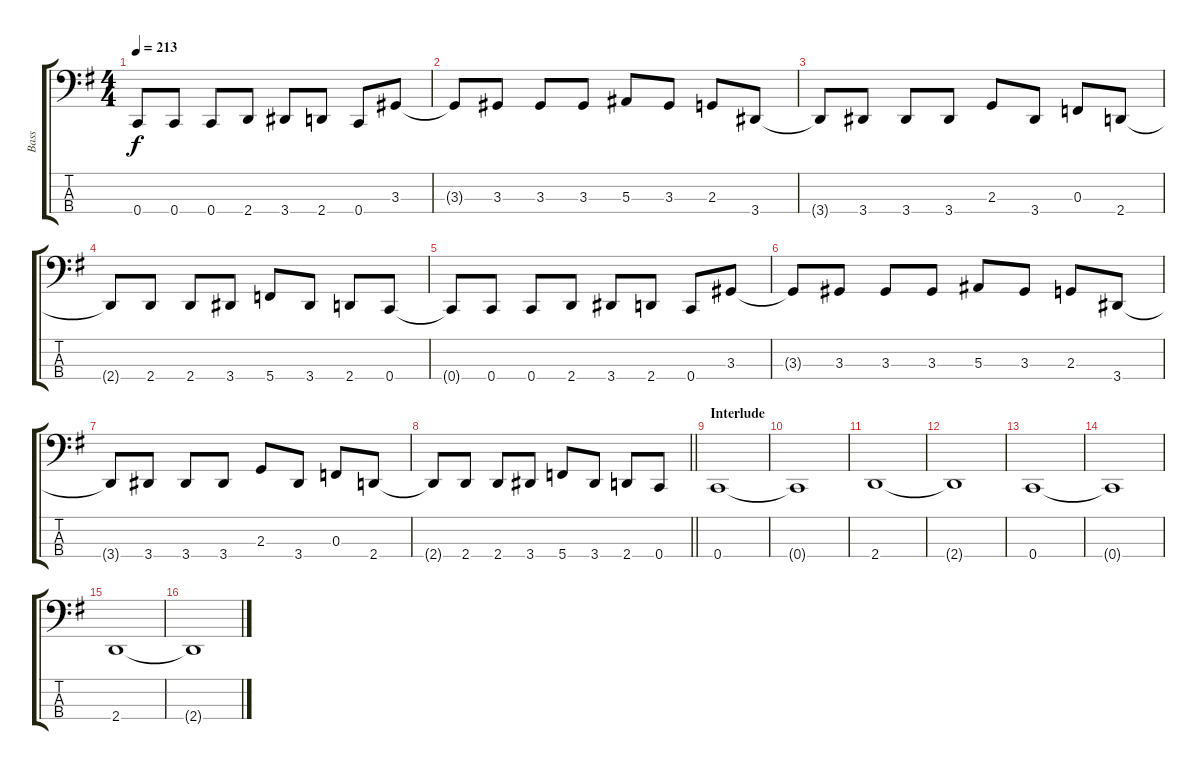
\track ("Bass" "Bass") {instrument electricbassfinger}
\staff {score tabs}
\tuning (Eb2 Bb1 F1 C1) {hide}
\ts (4 4)
\tempo 213
\clef f4
\ks eminor
0.4{t}.8{dy f} 0.4.8 0.4.8 2.4.8 3.4.8 2.4.8 0.4.8 3.3.8 |
3.3{t}.8 3.3.8 3.3.8 3.3.8 5.3.8 3.3.8 2.3.8 3.4.8 |
3.4{t}.8 3.4.8 3.4.8 3.4.8 2.3.8 3.4.8 0.3.8 2.4.8 |
2.4{t}.8 2.4.8 2.4.8 3.4.8 5.4.8 3.4.8 2.4.8 0.4.8 |
0.4{t}.8 0.4.8 0.4.8 2.4.8 3.4.8 2.4.8 0.4.8 3.3.8 |
3.3{t}.8 3.3.8 3.3.8 3.3.8 5.3.8 3.3.8 2.3.8 3.4.8 |
3.4{t}.8 3.4.8 3.4.8 3.4.8 2.3.8 3.4.8 0.3.8 2.4.8 |
\barLineRight lightlight
2.4{t}.8 2.4.8 2.4.8 3.4.8 5.4.8 3.4.8 2.4.8 0.4.8 |
\section ("" "Interlude")
0.4.1 |
0.4{t}.1 |
2.4.1 |
2.4{t}.1 |
0.4.1 |
0.4{t}.1 |
2.4.1 |
2.4{t}.1
